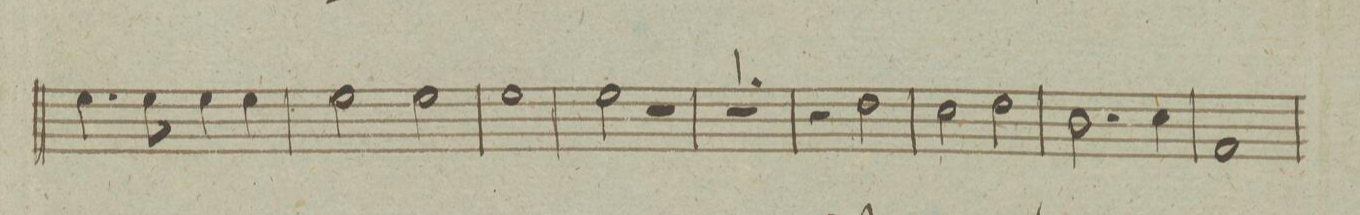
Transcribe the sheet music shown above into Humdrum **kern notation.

**kern
*I"Serpente
*clefF4
*k[]
*met(c)
*M4/4
4.G\
8G\
4G\
4G\
=17
2G\
2G\
=18
1G
=19
2G\
2r
=20
1r
=21
2r
2F\
=22
2E\
2F\
=23
2.D\
4E\
=24
1AA
=25
*-
